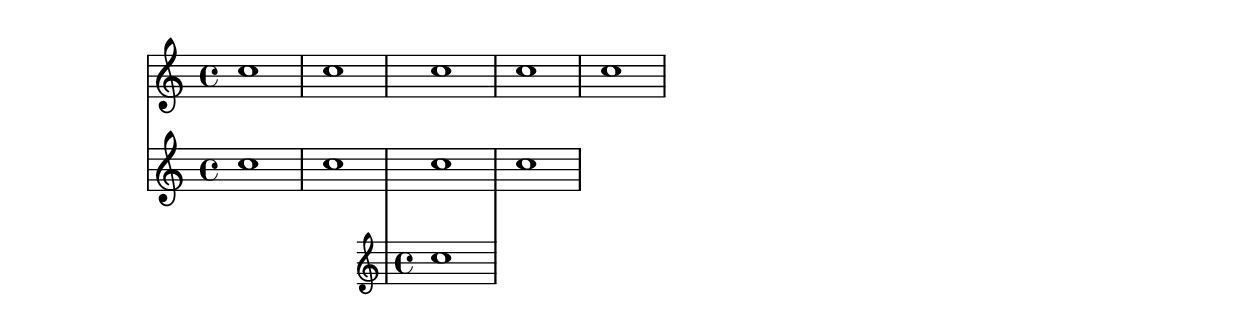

\version "2.9.16"

% definitely wil be renamed to something.
%{
(Message vers:9)
To: Adrian Mariano <adrian@camcornelledu>.
cc: gnu-music-discuss@gnu.org
Subject: Re: Switching from one staff to two staves 
Reply-To: janneke@gnu.org
In-reply-to: Your message of "Tue, 19 Jan 1999 12:27:10 EST."
             <199901191727.MAA29757@avalanchecamcornelledu>. 
Date: Wed, 20 Jan 1999 09:39:22 +0100
From: Jan Nieuwenhuizen <jan@beavis-nt>

On Tuesday, 19 January 1999, Adrian Mariano writes:

>> I want to typeset something which starts out with just one staff and then
>> harmony comes in and there are two staves.  I can't figure out how to do
>> this.  I get an extra blank staff during the second section (using
>> Lily 1.1.15):

There used to be an example called 'multi.ly'...
Try this (we'll include it in pl23/24):

extra-staff.ly:
%}


\header{ texidoc="@cindex Staff Extra
@cindex Staff Ossia
You can add (possibly temporarily) an extra staff after the beginning of 
a piece. "
}

\score {
	<<
		\new Staff \relative c''{ c1 c c c c }
		\new StaffGroup \relative c''{ 
			\new Staff 
			c1 c
			<< c1 \new Staff { c1 } >>
			c
		}
	>>
  	\layout {
		ragged-right = ##t
		\context{
			\Score

		}
	}
}




